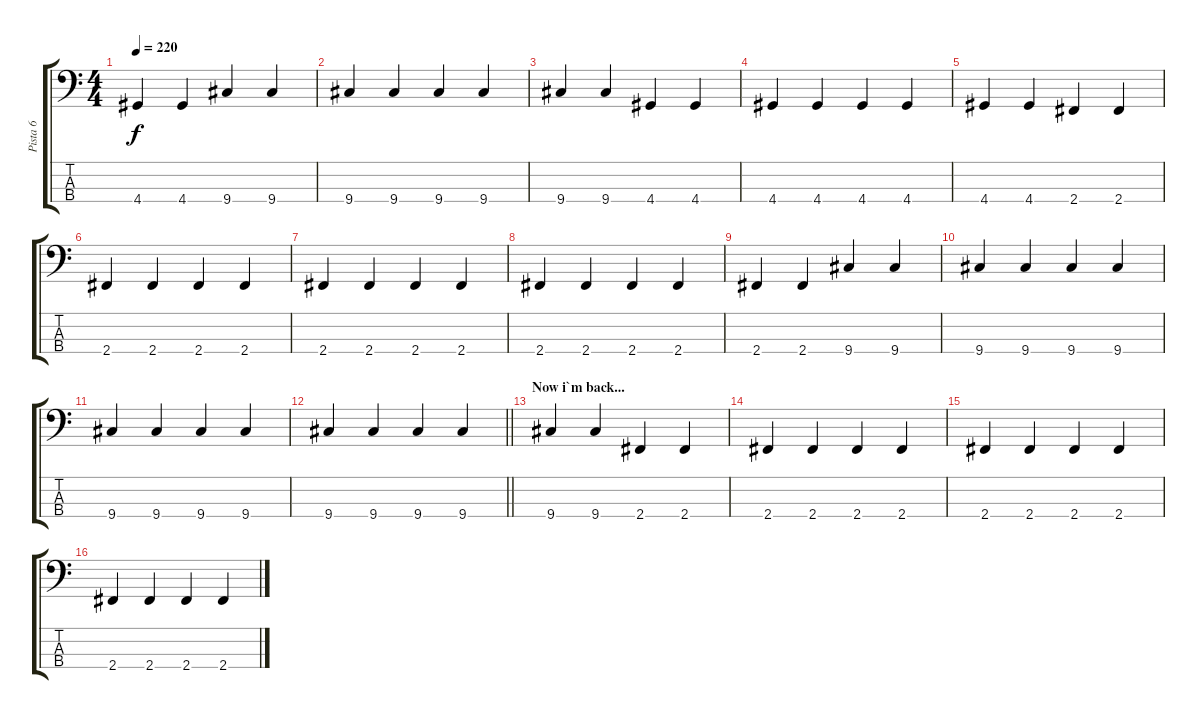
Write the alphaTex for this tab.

\track ("Pista 6" "Pista 6") {instrument electricbassfinger}
\staff {score tabs}
\tuning (G2 D2 A1 E1) {hide}
\ts (4 4)
\tempo 220
\clef f4
\ks c
4.4.4{dy f} 4.4.4 9.4.4 9.4.4 |
9.4.4 9.4.4 9.4.4 9.4.4 |
9.4.4 9.4.4 4.4.4 4.4.4 |
4.4.4 4.4.4 4.4.4 4.4.4 |
4.4.4 4.4.4 2.4.4 2.4.4 |
2.4.4 2.4.4 2.4.4 2.4.4 |
2.4.4 2.4.4 2.4.4 2.4.4 |
2.4.4 2.4.4 2.4.4 2.4.4 |
2.4.4 2.4.4 9.4.4 9.4.4 |
9.4.4 9.4.4 9.4.4 9.4.4 |
9.4.4 9.4.4 9.4.4 9.4.4 |
\barLineRight lightlight
9.4.4 9.4.4 9.4.4 9.4.4 |
\section ("" "Now i`m back...")
9.4.4 9.4.4 2.4.4 2.4.4 |
2.4.4 2.4.4 2.4.4 2.4.4 |
2.4.4 2.4.4 2.4.4 2.4.4 |
2.4.4 2.4.4 2.4.4 2.4.4
